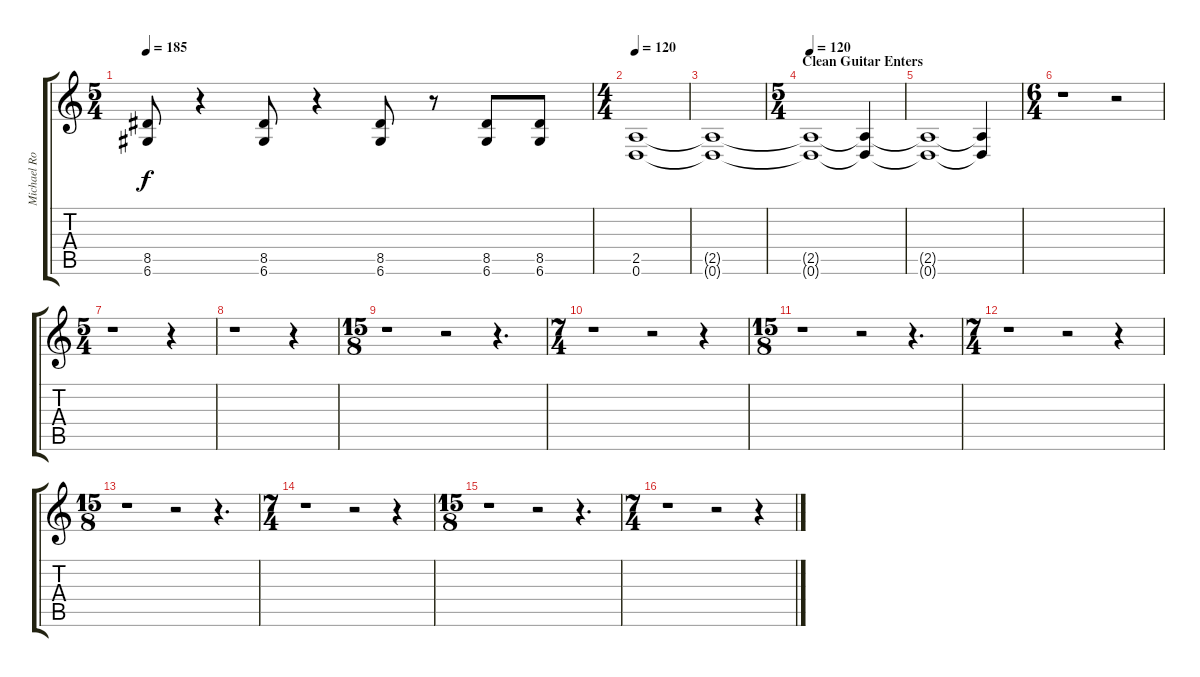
\track ("Michael Romeo Lead" "Michael Ro") {instrument distortionguitar}
\staff {score tabs}
\tuning (D4 A3 F3 C3 G2 D2) {hide}
\ts (5 4)
\tempo 185
\clef g2
\ks c
(8.5 6.6).8{dy f} r.4 (8.5 6.6).8 r.4 (8.5 6.6).8 r.8 (8.5 6.6).8 (8.5 6.6).8 |
\ts (4 4)
\tempo 132
\tempo 120
(2.5 0.6).1{volume 16} |
(2.5{t} 0.6{t}).1 |
\ts (5 4)
\section ("" "Clean Guitar Enters")
\tempo 120
(2.5{t} 0.6{t}).1 (2.5{t} 0.6{t}).4 |
(2.5{t} 0.6{t}).1{volume 5} (2.5{t} 0.6{t}).4 |
\ts (6 4)
r.1 r.2 |
\ts (5 4)
r.1 r.4 |
r.1 r.4 |
\ts (15 8)
r.1 r.2 r.4{d} |
\ts (7 4)
r.1 r.2 r.4 |
\ts (15 8)
r.1 r.2 r.4{d} |
\ts (7 4)
r.1 r.2 r.4 |
\ts (15 8)
r.1 r.2 r.4{d} |
\ts (7 4)
r.1 r.2 r.4 |
\ts (15 8)
r.1 r.2 r.4{d} |
\ts (7 4)
r.1 r.2 r.4
